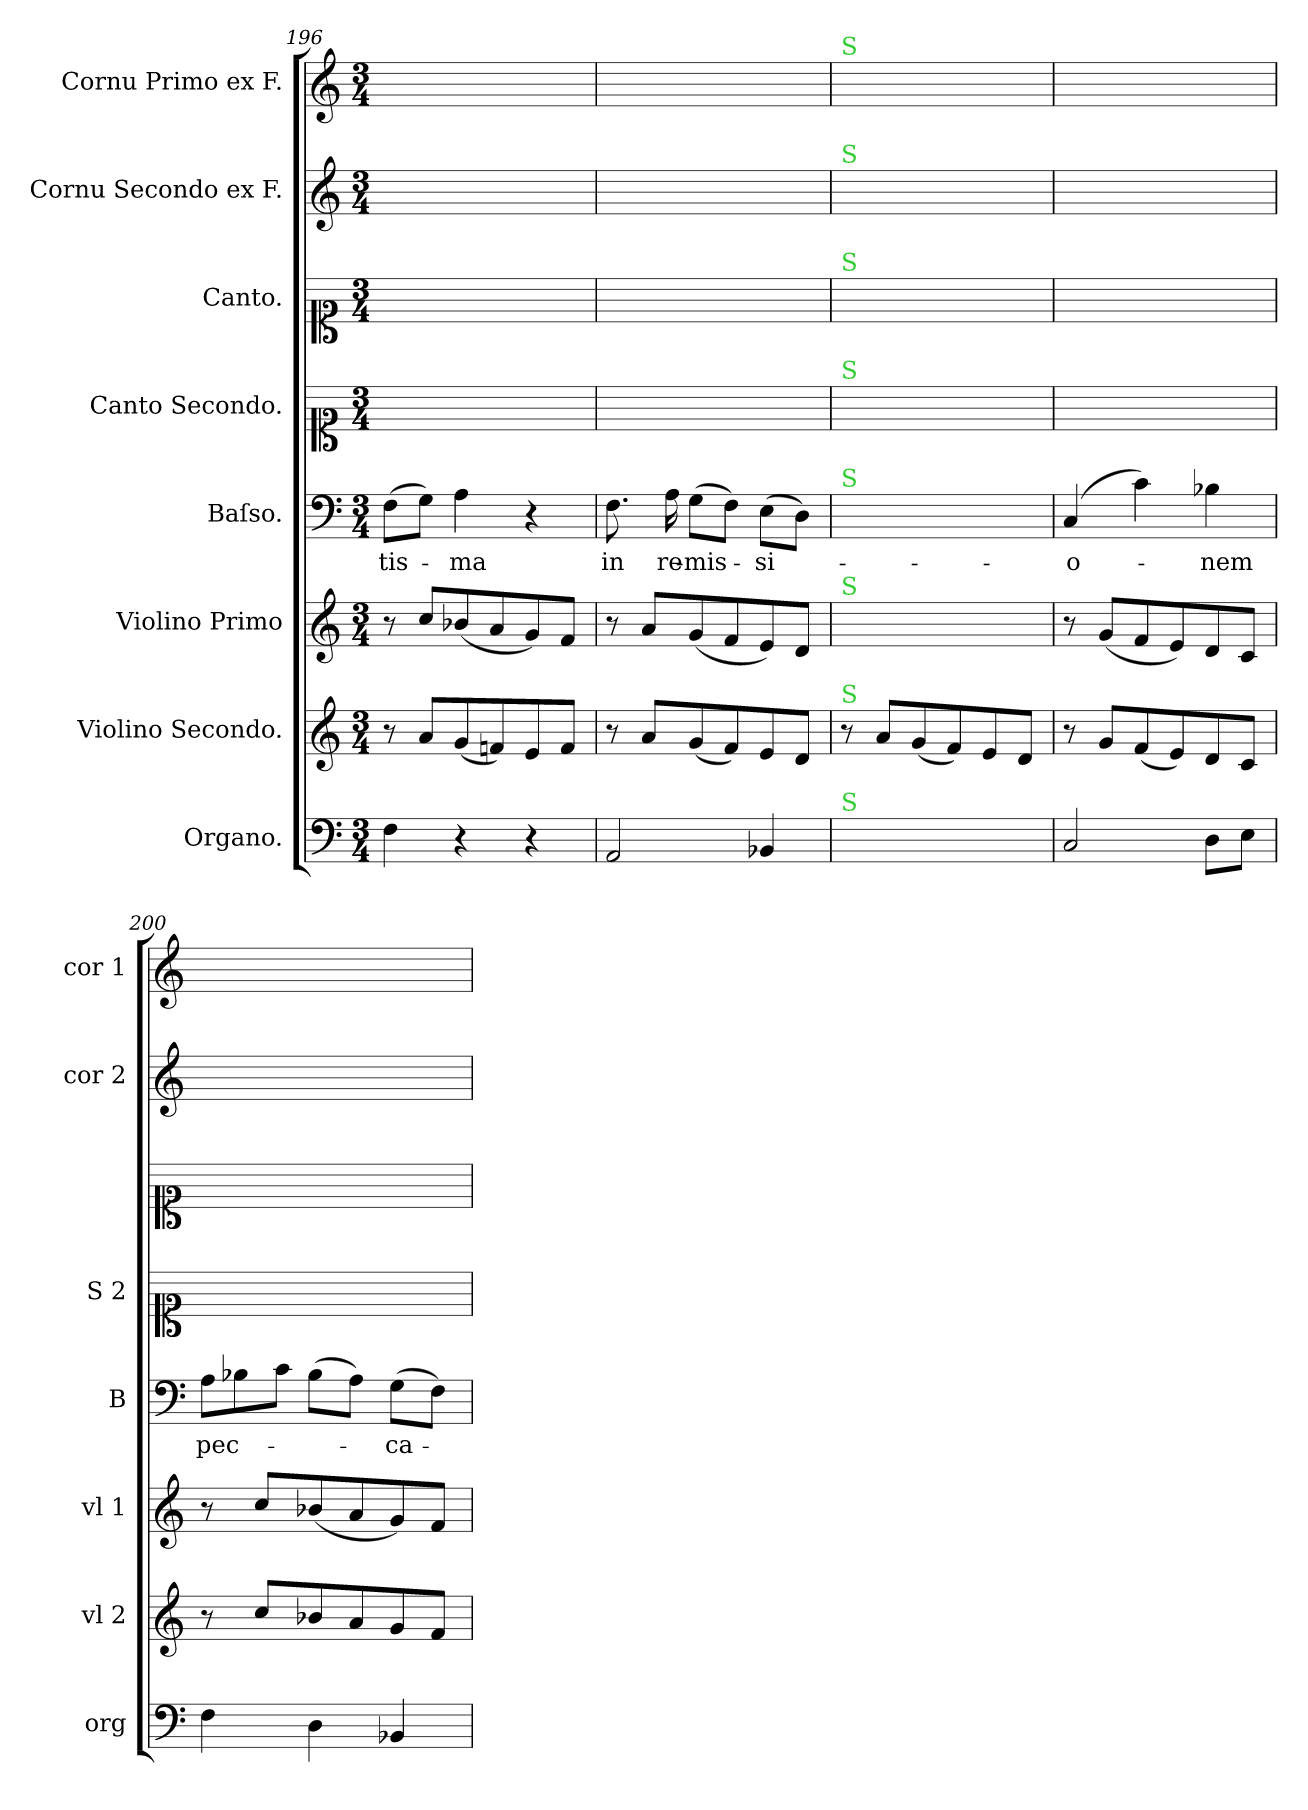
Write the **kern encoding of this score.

**kern	**kern	**kern	**kern	**text	**kern	**kern	**kern	**kern
*part8	*part7	*part6	*part5	*part5	*part4	*part3	*part2	*part1
*staff8	*staff7	*staff6	*staff5	*staff5	*staff4	*staff3	*staff2	*staff1
*I"Organo.	*I"Violino Secondo.	*I"Violino Primo	*I"Baſso.	*	*I"Canto Secondo.	*I"Canto.	*I"Cornu Secondo ex F.	*I"Cornu Primo ex F.
*I'org	*I'vl 2	*I'vl 1	*I'B	*	*I'S 2	*	*I'cor 2	*I'cor 1
*clefF4	*clefG2	*clefG2	*clefF4	*	*clefC1	*clefC1	*clefG2	*clefG2
*	*	*	*	*	*	*	*ITrd4c7	*ITrd4c7
*M3/4	*M3/4	*M3/4	*M3/4	*	*M3/4	*M3/4	*M3/4	*M3/4
=196	=196	=196	=196	=196	=196	=196	=196	=196
4F\	8r	8r	(8F\L	-tis-	2.ryy	2.ryy	2.ryy	2.ryy
.	8a/L	8cc/L	8G\J)	.	.	.	.	.
4r	(8g/	(8b-/	4A\	-ma	.	.	.	.
.	8fn/)	8a/	.	.	.	.	.	.
4r	8e/	8g/)	4r	.	.	.	.	.
.	8f/J	8f/J	.	.	.	.	.	.
=197	=197	=197	=197	=197	=197	=197	=197	=197
2AA/	8r	8r	8.F\	in	2.ryy	2.ryy	2.ryy	2.ryy
.	8a/L	8a/L	.	.	.	.	.	.
.	.	.	16A\	re-	.	.	.	.
.	(8g/	(8g/	(8G\L	-mis-	.	.	.	.
.	8f/)	8f/	8F\J)	.	.	.	.	.
4BB-/	8e/	8e/)	(8E\L	-si-	.	.	.	.
.	8d/J	8d/J	8D\J)	.	.	.	.	.
=198	=198	=198	=198	=198	=198	=198	=198	=198
!	!	!	!	!	!	!	!	!LO:TX:a:color=limegreen:t=S
!	!	!	!	!	!	!	!LO:TX:a:color=limegreen:t=S	!
!	!	!	!	!	!	!LO:TX:a:color=limegreen:t=S	!	!
!	!	!	!	!	!LO:TX:a:color=limegreen:t=S	!	!	!
!	!	!	!LO:TX:a:color=limegreen:t=S	!	!	!	!	!
!	!	!LO:TX:a:color=limegreen:t=S	!	!	!	!	!	!
!	!LO:TX:a:color=limegreen:t=S	!	!	!	!	!	!	!
!LO:TX:a:color=limegreen:t=S	!	!	!	!	!	!	!	!
2.ryy	8r	2.ryy	2.ryy	.	2.ryy	2.ryy	2.ryy	2.ryy
.	8a/L	.	.	.	.	.	.	.
.	(8g/	.	.	.	.	.	.	.
.	8f/)	.	.	.	.	.	.	.
.	8e/	.	.	.	.	.	.	.
.	8d/J	.	.	.	.	.	.	.
=199	=199	=199	=199	=199	=199	=199	=199	=199
2C/	8r	8r	(4C/	-o-	2.ryy	2.ryy	2.ryy	2.ryy
.	8g/L	(8g/L	.	.	.	.	.	.
.	(8f/	8f/	4c\)	.	.	.	.	.
.	8e/)	8e/)	.	.	.	.	.	.
8D\L	8d/	8d/	4B-\	-nem	.	.	.	.
8E\J	8c/J	8c/J	.	.	.	.	.	.
=200	=200	=200	=200	=200	=200	=200	=200	=200
*	*	*	*Xtuplet	*	*	*	*	*
4F\	8r	8r	12A\L	pec-	2.ryy	2.ryy	2.ryy	2.ryy
.	.	.	12B-\	.	.	.	.	.
.	8cc/L	8cc/L	.	.	.	.	.	.
.	.	.	12c\J	.	.	.	.	.
4D\	8b-/	(8b-/	(8B-\L	.	.	.	.	.
.	8a/	8a/	8A\J)	.	.	.	.	.
4BB-/	8g/	8g/)	(8G\L	-ca-	.	.	.	.
.	8f/J	8f/J	8F\J)	.	.	.	.	.
=	=	=	=	=	=	=	=	=
*-	*-	*-	*-	*-	*-	*-	*-	*-
